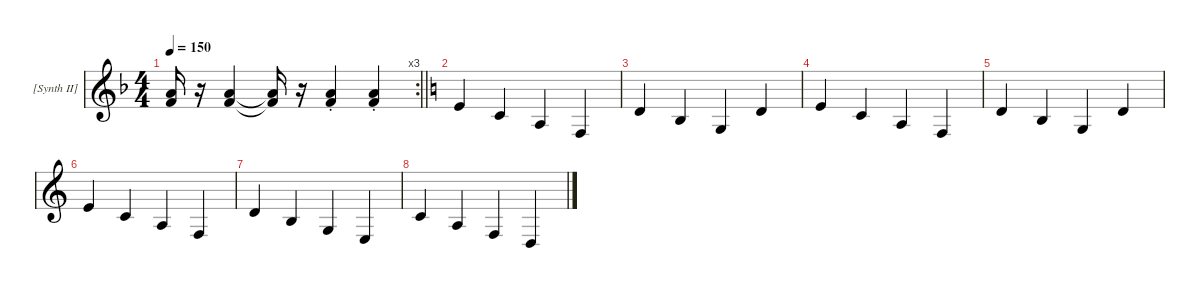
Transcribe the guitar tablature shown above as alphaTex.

\hideDynamics
\bracketExtendMode groupsimilarinstruments
\firstSystemTrackNameMode fullname
\firstSystemTrackNameOrientation horizontal
\otherSystemsTrackNameOrientation horizontal
\track ("[Synth II]" "Br-Sth") {instrument synthbrass1}
\staff {score}
\tuning (E4 B3 G3 D3 A2 E2)
\rc 3
\ts (4 4)
\tempo 150
\clef g2
\scale
0.25
\barLineRight lightlight
\ks dminor
(10.2{t acc forcenatural} 10.3{t acc forcenatural}).16{dy f beam Up} r.16{beam Up} (10.2{acc forcenatural} 10.3{acc forcenatural}).4{beam Up} (10.2{t acc forcenatural} 10.3{t acc forcenatural}).16{beam Up} r.16{beam Up} (10.2{st acc forcenatural} 10.3{st acc forcenatural}).4{beam Up} (10.2{st acc forcenatural} 10.3{st acc forcenatural}).4{beam Up} |
\ks c
0.1.4{beam Up} 1.2.4{beam Up} 2.3.4{beam Up} 3.4.4{beam Up} |
3.2.4{beam Up} 4.3.4{beam Up} 5.4.4{beam Up} 3.2.4{beam Up} |
0.1.4{beam Up} 1.2.4{beam Up} 2.3.4{beam Up} 3.4.4{beam Up} |
3.2.4{beam Up} 4.3.4{beam Up} 5.4.4{beam Up} 3.2.4{beam Up} |
0.1.4{beam Up} 1.2.4{beam Up} 2.3.4{beam Up} 3.4.4{beam Up} |
3.2.4{beam Up} 0.2.4{beam Up} 0.3.4{beam Up} 2.4.4{beam Up} |
1.2.4{beam Up} 2.3.4{beam Up} 3.4.4{beam Up} 0.4.4{beam Up}
